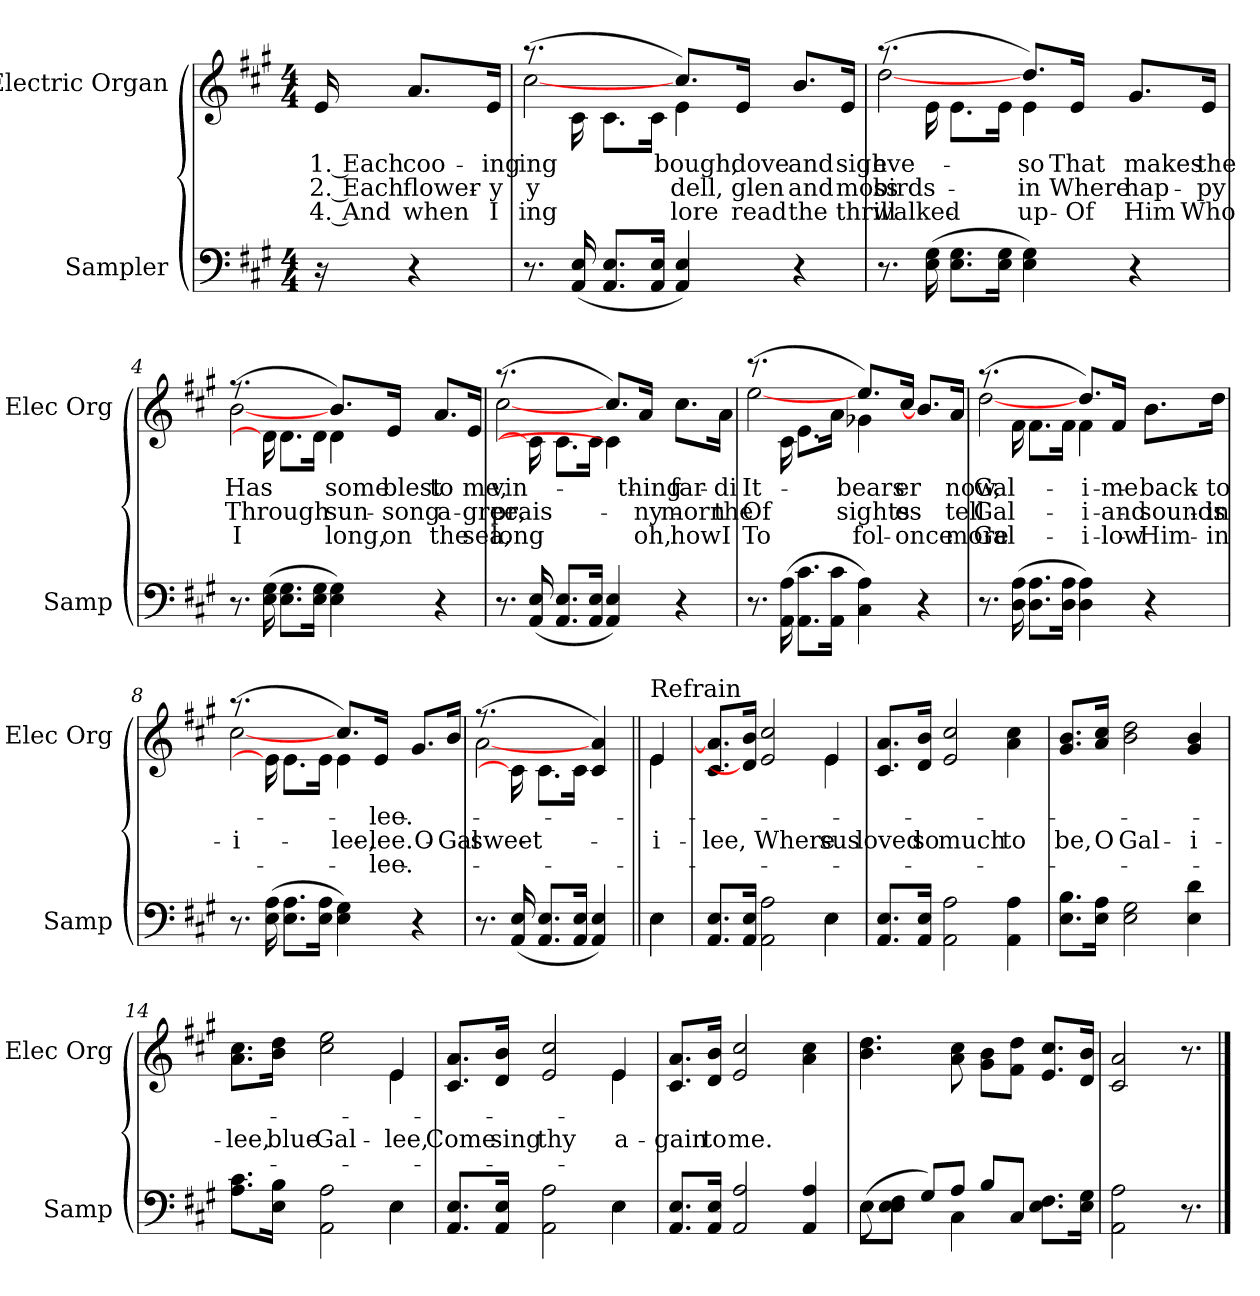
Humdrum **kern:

**kern	**kern	**text	**text	**text
*part2	*part1	*part1	*part1	*part1
*staff2	*staff1	*staff1	*staff1	*staff1
*I"Sampler	*I"Electric Organ	*	*	*
*I'Samp	*I'Elec Org	*	*	*
*clefF4	*clefG2	*	*	*
*k[f#c#g#]	*k[f#c#g#]	*	*	*
*A:	*A:	*	*	*
*M4/4	*M4/4	*	*	*
=1	=1	=1	=1	=1
16r	16e/	1. Each	2. Each	4. And
4r	8.a/L	coo-	flower-	when
.	16e/Jk	-ing	-y	I
=2	=2	=2	=2	=2
*	*^	*	*	*
8.r	(8.r	[2cc#	-ing	-y	-ing
(16AA/ 16E/	16c#\	.	.	.	.
8.AA/ 8.E/L	8.c#\L	.	.	.	.
16AA/ 16E/Jk	16c#\Jk	.	.	.	.
4AA 4E)	8.cc#/L)	4e	bough,	dell,	lore
.	16e/Jk	.	dove	glen	read
4r	8.b/L	4ryy	and	and	the
.	16e/Jk	.	sigh-	moss-	thrill-
=3	=3	=3	=3	=3	=3
8.r	(8.r	[2dd	eve	birds	walked
(16E\ 16G#\	16e\	.	.	.	.
8.E\ 8.G#\L	8.e\L	.	.	.	.
16E\ 16G#\Jk	16e\Jk	.	.	.	.
4E 4G#)	8.dd/L)	4e	so	in	up-
.	16e/Jk	.	That	Where	Of
4r	8.g#/L	4ryy	makes	hap-	Him
.	16e/Jk	.	the	-py	Who
=4	=4	=4	=4	=4	=4
8.r	(8.r	[2b	Has	Through	I
(16E\ 16G#\	16d\]	.	.	.	.
8.E\ 8.G#\L	8.d\L	.	.	.	.
16E\ 16G#\Jk	16d\Jk	.	.	.	.
4E 4G#)	8.b/L)	4d	some-	sun-	long,
.	16e/Jk	.	blest	song	-on
4r	8.a/L	4ryy	to	a-	the
.	16e/Jk	.	me,	-gree,	sea,
=5	=5	=5	=5	=5	=5
8.r	(8.r	[2cc#	-vin-	prais-	long
(16AA/ 16E/	16c#\]	.	.	.	.
8.AA/ 8.E/L	8.c#\L	.	.	.	.
16AA/ 16E/Jk	16c#\Jk	.	.	.	.
4AA 4E)	8.cc#/L)	4c#]	.	.	.
.	16a/Jk	.	-thing	-ny	oh,
4r	8.cc#\L	4ryy	far	morn	how
.	16a\Jk	.	di-	the	I
=6	=6	=6	=6	=6	=6
8.r	(8.r	[2ee	It	Of	To
(16AA\ 16A\	16c#\	.	.	.	.
8.AA\ 8.c#\L	8.e\L	.	.	.	.
16AA\ 16c#\Jk	16a\Jk	.	.	.	.
4C# 4A)	8.ee/L)	4g-X	bears	sights	fol-
.	16cc#/Jk	.	-er	-es	once
4r	8.b/L]	4ryy	.	.	.
.	16a/Jk	.	now,	tell	more
=7	=7	=7	=7	=7	=7
8.r	(8.r	[2dd	Gal-	Gal-	Gal-
(16D\ 16A\	16f#\	.	.	.	.
8.D\ 8.A\L	8.f#\L	.	.	.	.
16D\ 16A\Jk	16f#\Jk	.	.	.	.
4D 4A)	8.dd/L)	4f#	-i-	-i-	-i-
.	16f#/Jk	.	me	and	-low
4r	8.b\L	4ryy	back	sounds	Him
.	16dd\Jk	.	to	in	in
=8	=8	=8	=8	=8	=8
8.r	(8.r	[2cc#	.	-i-	.
(16E\ 16A\	16e\]	.	.	.	.
8.E\ 8.A\L	8.e\L	.	.	.	.
16E\ 16A\Jk	16e\Jk	.	.	.	.
4E 4G#)	8.cc#/L)	4e	.	-lee,	.
.	16e/Jk	.	-lee.	-lee.	-lee.
4r	8.g#/L	4ryy	.	O	.
.	16b/Jk	.	.	Gal-	.
=9	=9	=9	=9	=9	=9
8.r	(8.r	[2a	.	sweet	.
(16AA/ 16E/	16c#\]	.	.	.	.
8.AA/ 8.E/L	8.c#\L	.	.	.	.
16AA/ 16E/Jk	16c#\Jk	.	.	.	.
4AA 4E)	4c# 4a)	4ryy	.	.	.
=10||	=10||	=10||	=10||	=10||	=10||
*^	*	*	*	*	*
!	!	!LO:TX:t=Refrain	!	!	!	!
4E\	4E	4e/	4e	.	-i-	.
=11	=11	=11	=11	=11	=11	=11
8.AA/ 8.E/L	2.ryy	8.c#/ 8.a]/L	2.ryy	.	-lee,	.
16AA/ 16E/Jk	.	16d]/ 16b/Jk	.	.	.	.
2AA 2A	.	2e 2cc#	.	.	Where	.
4E\	4E	4e/	4e	.	-sus	.
*v	*v	*	*	*	*	*
*	*v	*v	*	*	*
=12	=12	=12	=12	=12
8.AA/ 8.E/L	8.c#/ 8.a/L	.	loved	.
16AA/ 16E/Jk	16d/ 16b/Jk	.	so	.
2AA 2A	2e 2cc#	.	much	.
4AA 4A	4a 4cc#	.	to	.
=13	=13	=13	=13	=13
8.E\ 8.B\L	8.g#/ 8.b/L	.	be,	.
16E\ 16A\Jk	16a/ 16cc#/Jk	.	O	.
2E 2G#	2b 2dd	.	Gal-	.
4E 4d	4g# 4b	.	-i-	.
=14	=14	=14	=14	=14
*^	*^	*	*	*
8.A\ 8.c#\L	2.ryy	8.a\ 8.cc#\L	2.ryy	.	-lee,	.
16E\ 16B\Jk	.	16b\ 16dd\Jk	.	.	blue	.
2AA 2A	.	2cc# 2ee	.	.	Gal-	.
4E\	4E	4e/	4e	.	-lee,	.
=15	=15	=15	=15	=15	=15	=15
8.AA/ 8.E/L	2.ryy	8.c#/ 8.a/L	2.ryy	.	Come	.
16AA/ 16E/Jk	.	16d/ 16b/Jk	.	.	sing	.
2AA 2A	.	2e 2cc#	.	.	thy	.
4E\	4E	4e/	4e	.	a-	.
*v	*v	*	*	*	*	*
*	*v	*v	*	*	*
=16	=16	=16	=16	=16
8.AA/ 8.E/L	8.c#/ 8.a/L	.	-gain	.
16AA/ 16E/Jk	16d/ 16b/Jk	.	to	.
2AA/ 2A/	2e 2cc#	.	me.	.
4AA/ 4A/	4a 4cc#	.	.	.
=17	=17	=17	=17	=17
*^	*	*	*	*
(8E\L	8E	4.b 4.dd	.	.	.
8E\ 8F#\J	4E	.	.	.	.
8G#/L)	.	.	.	.	.
8A/J	4C#	8a 8cc#	.	.	.
8B/L	.	8g#\ 8b\L	.	.	.
8C#/J	4.ryy	8f#\ 8dd\J	.	.	.
8.E\ 8.F#\L	.	8.e/ 8.cc#/L	.	.	.
16E\ 16G#\Jk	.	16d/ 16b/Jk	.	.	.
*v	*v	*	*	*	*
=18	=18	=18	=18	=18
2AA 2A	2c# 2a	.	.	.
8.r	8.r	.	.	.
==	==	==	==	==
*-	*-	*-	*-	*-
